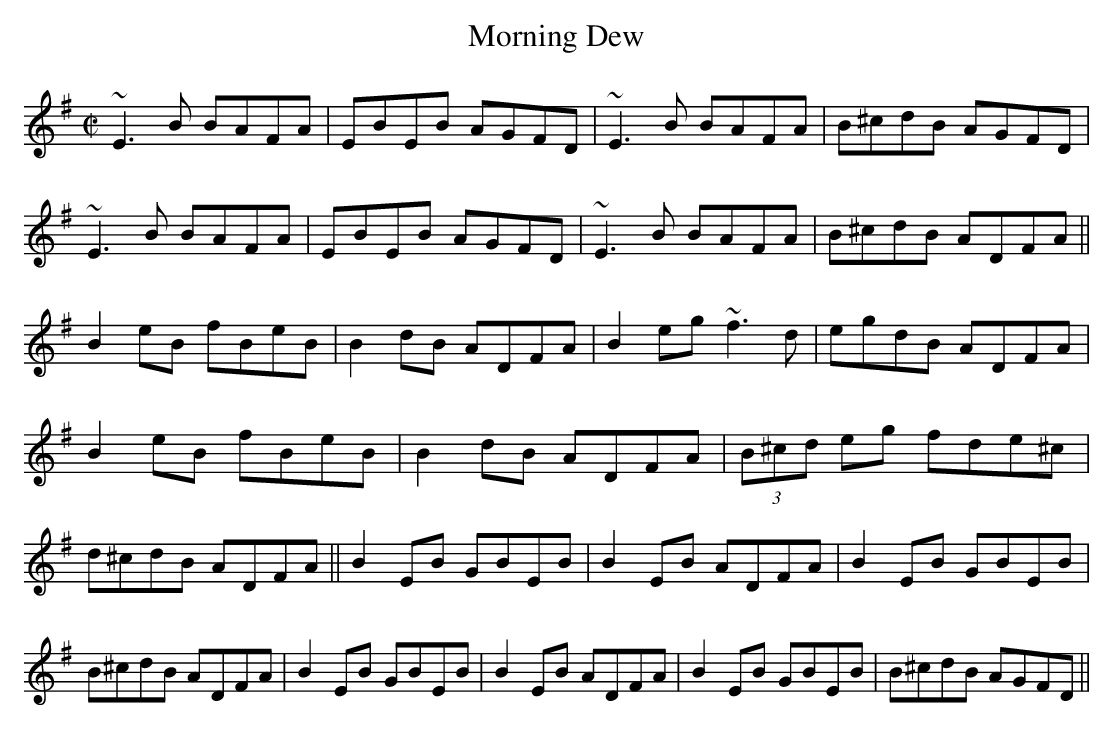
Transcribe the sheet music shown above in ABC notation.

X:1
T:Morning Dew
M:C|
L:1/8
K:Em
~E3B BAFA|EBEB AGFD|~E3B BAFA|B^cdB AGFD|\
~E3B BAFA|EBEB AGFD|~E3B BAFA|B^cdB ADFA||\
B2eB fBeB|B2dB ADFA|B2eg ~f3d|egdB ADFA|\
B2eB fBeB|B2dB ADFA|(3B^cd eg fde^c|d^cdB ADFA||\
B2EB GBEB|B2EB ADFA|B2EB GBEB|B^cdB ADFA|\
B2EB GBEB|B2EB ADFA|B2EB GBEB|B^cdB AGFD||
